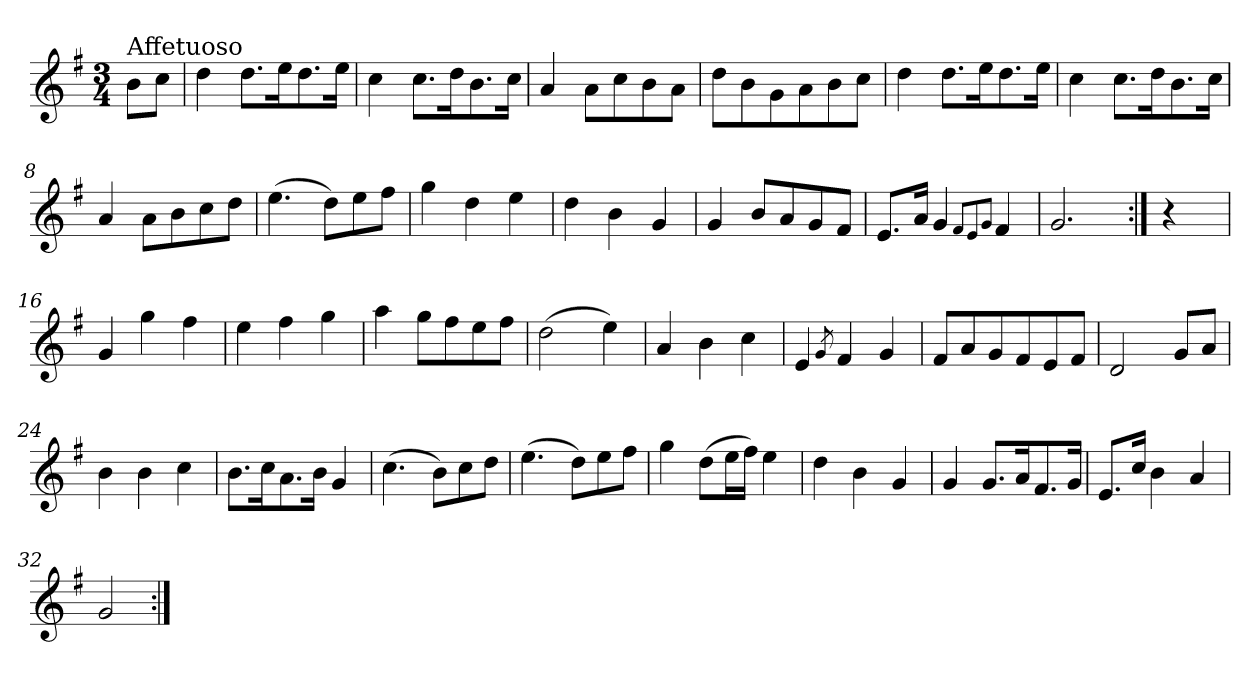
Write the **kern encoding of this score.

**kern
*part1
*staff1
*clefG2
*k[f#]
*G:
*M3/4
*MM100
=1
!LO:TX:a:t=Affetuoso
8b\L
8cc\J
=2
4dd\
8.dd\L
16ee\K
8.dd\
16ee\Jk
=3
4cc\
8.cc\L
16dd\K
8.b\
16cc\Jk
=4
4a/
8a\L
8cc\
8b\
8a\J
=5
8dd\L
8b\
8g\
8a\
8b\
8cc\J
=6
4dd\
8.dd\L
16ee\K
8.dd\
16ee\Jk
=7
4cc\
8.cc\L
16dd\K
8.b\
16cc\Jk
=8
4a/
8a\L
8b\
8cc\
8dd\J
!!LO:LB:g=z
=9
(>4.ee\
8dd\L)
8ee\
8ff#\J
=10
4gg\
4dd\
4ee\
=11
4dd\
4b\
4g/
=12
4g/
8b/L
8a/
8g/
8f#/J
=13
8.e/L
16a/Jk
4g/
8qf#/L
8qe/
8qg/J
4f#/
=14
2.g/
!!LO:LB:g=z
=15:|!
4r
=16
4g/
4gg\
4ff#\
=17
4ee\
4ff#\
4gg\
=18
4aa\
8gg\L
8ff#\
8ee\
8ff#\J
=19
(>2dd\
4ee\)
=20
4a/
4b\
4cc\
=21
4e/
8qg/
4f#/
4g/
=22
8f#/L
8a/
8g/
8f#/
8e/
8f#/J
=23
2d/
8g/L
8a/J
=24
4b\
4b\
4cc\
=25
8.b\L
16cc\K
8.a\
16b\Jk
4g/
!!LO:LB:g=z
=26
(>4.cc\
8b\L)
8cc\
8dd\J
=27
(>4.ee\
8dd\L)
8ee\
8ff#\J
=28
4gg\
(>8dd\L
16ee\L
16ff#\JJ)
4ee\
=29
4dd\
4b\
4g/
=30
4g/
8.g/L
16a/K
8.f#/
16g/Jk
=31
8.e/L
16cc/Jk
4b\
4a/
=32
2g/
=:|!
*-
